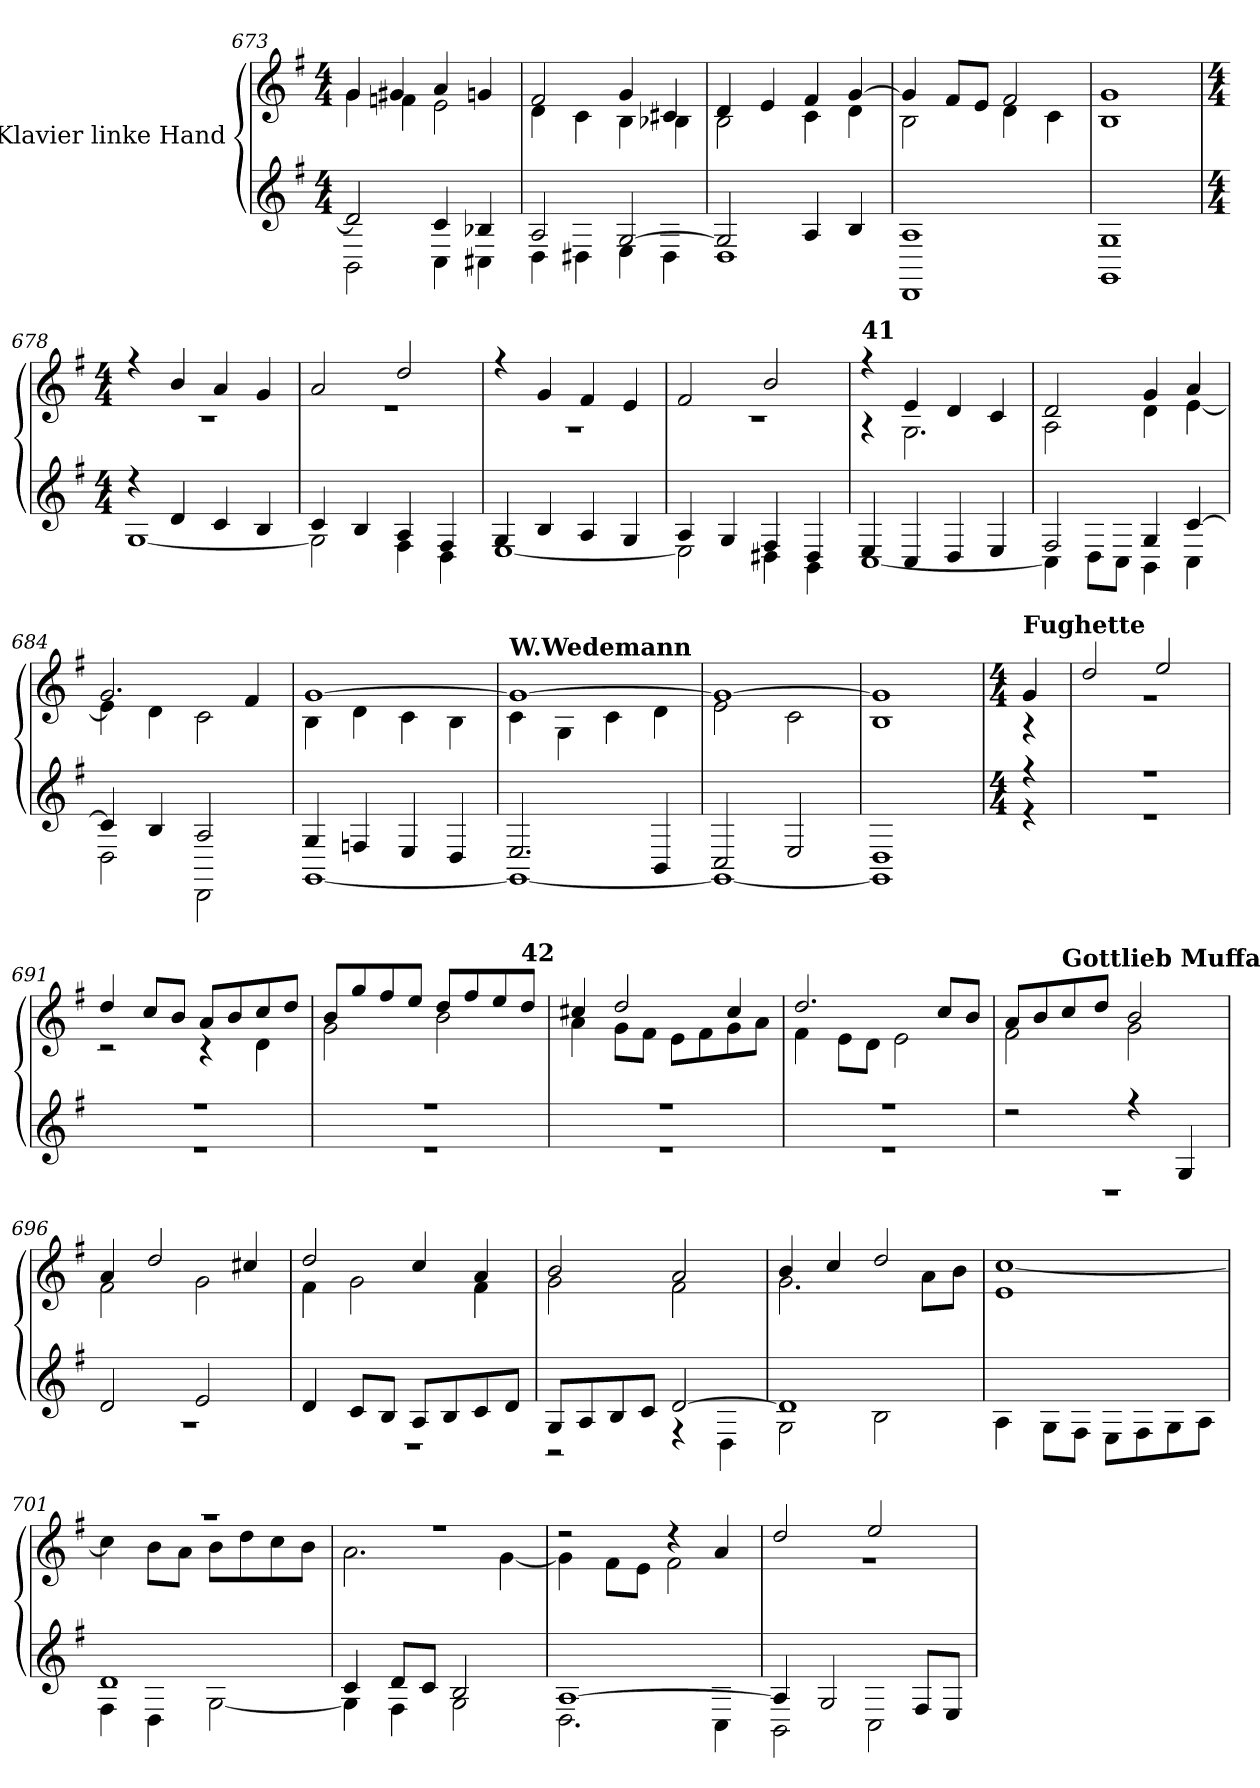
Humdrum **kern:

**kern	**kern
*part1	*part1
*staff2	*staff1
*I"Klavier linke Hand	*
!!LO:PB:g=z
*clefG2	*clefG2
*k[f#]	*k[f#]
*M4/4	*M4/4
=673	=673
*^	*^
2d/]	2BB\	4g/	4g\
.	.	4g#X/	4fn\
4c/	4C\	4a/	2e\
4B-X/	4C#X\	4gn/	.
=674	=674	=674	=674
2A/	4D\	2f#/	4d\
.	4D#X\	.	4c\
[2G/	4E\	4g/	4B\
.	4D#\	4c#X/	4B-X\
=675	=675	=675	=675
2G/]	1D	4d/	2B\
.	.	4e/	.
4A/	.	4f#/	4c\
4B/	.	[4g/	4d\
=676	=676	=676	=676
1A	1DD	4g/]	2B\
.	.	8f#/L	.
.	.	8e/J	.
.	.	2f#/	4d\
.	.	.	4c\
=677	=677	=677	=677
1G	1GG	1g	1B
!!LO:LB:g=z	!!
=678	=678	=678	=678
*M4/4	*	*M4/4	*
4r	[1G	4r	1r
4d/	.	4b/	.
4c/	.	4a/	.
4B/	.	4g/	.
=679	=679	=679	=679
4c/	2G\]	2a/	1r
4B/	.	.	.
4A/	4F#\	2dd/	.
4F#/	4D\	.	.
=680	=680	=680	=680
4G/	[1E	4r	1r
4B/	.	4g/	.
4A/	.	4f#/	.
4G/	.	4e/	.
=681	=681	=681	=681
4A/	2E\]	2f#/	1r
4G/	.	.	.
4F#/	4D#X\	2b/	.
4D#/	4BB\	.	.
=682	=682	=682	=682
!	!	!LO:TX:a:B:t=41	!
4E/	[1C	4r	4r
4C/	.	4e/	2.G\
4D/	.	4d/	.
4E/	.	4c/	.
!!LO:LB:g=z	!!
=683	=683	=683	=683
2F#/	4C\]	2d/	2A\
.	8D\L	.	.
.	8C\J	.	.
4G/	4BB\	4g/	4d\
[4c/	4C\	4a/	[4e\
=684	=684	=684	=684
4c/]	2D\	2.g/	4e\]
4B/	.	.	4d\
2A/	2DD\	.	2c\
.	.	4f#/	.
=685	=685	=685	=685
4G/	[1GG	[1g	4B\
4Fn/	.	.	4d\
4E/	.	.	4c\
4D/	.	.	4B\
=686	=686	=686	=686
!	!	!LO:TX:a:B:t=W.Wedemann	!
2.E/	1GG_	1g_	4c\
.	.	.	4G\
.	.	.	4c\
4BB/	.	.	4d\
=687	=687	=687	=687
2C/	1GG_	1g_	2e\
2E/	.	.	2c\
=688	=688	=688	=688
1D	1GG>]	1g>]	1B
!!LO:LB:g=z	!!
=689	=689	=689	=689
*M4/4	*	*M4/4	*
!	!	!LO:TX:a:B:t=Fughette	!
4r	4r	4g/	4r
=690	=690	=690	=690
1r	1r	2dd/	1r
.	.	2ee/	.
=691	=691	=691	=691
1r	1r	4dd/	2r
.	.	8cc/L	.
.	.	8b/J	.
.	.	8a/L	4r
.	.	8b/	.
.	.	8cc/	4d\
.	.	8dd/J	.
=692	=692	=692	=692
1r	1r	8b/L	2g\
.	.	8gg/	.
.	.	8ff#/	.
.	.	8ee/J	.
.	.	8dd/L	2b\
.	.	8ff#/	.
.	.	8ee/	.
!	!	!LO:TX:a:B:t=42	!
.	.	8dd/J	.
!!LO:LB:g=z	!!
=693	=693	=693	=693
1r	1r	4cc#X/	4a\
.	.	2dd/	8g\L
.	.	.	8f#\J
.	.	.	8e\L
.	.	.	8f#\
.	.	4cc#/	8g\
.	.	.	8a\J
=694	=694	=694	=694
1r	1r	2.dd/	4f#\
.	.	.	8e\L
.	.	.	8d\J
.	.	.	2e\
.	.	8cc/L	.
.	.	8b/J	.
=695	=695	=695	=695
2r	1r	8a/L	2f#\
.	.	8b/	.
!	!	!LO:TX:a:B:t=Gottlieb Muffat	!
.	.	8cc/	.
.	.	8dd/J	.
4r	.	2b/	2g\
4G/	.	.	.
=696	=696	=696	=696
2d/	1r	4a/	2f#\
.	.	2dd/	.
2e/	.	.	2g\
.	.	4cc#X/	.
!!LO:LB:g=z	!!
=697	=697	=697	=697
4d/	1r	2dd/	4f#\
8c/L	.	.	2g\
8B/J	.	.	.
8A/L	.	4cc/	.
8B/	.	.	.
8c/	.	4a/	4f#\
8d/J	.	.	.
=698	=698	=698	=698
8G/L	2r	2b/	2g\
8A/	.	.	.
8B/	.	.	.
8c/J	.	.	.
[2d/	4r	2a/	2f#\
.	4D\	.	.
=699	=699	=699	=699
1d]	2G\	4b/	2.g\
.	.	4cc/	.
.	2B\	2dd/	.
.	.	.	8a\L
.	.	.	8b\J
*v	*v	*	*
=700	=700	=700
4A\	1e	[1cc
8G\L	.	.
8F#\J	.	.
8E\L	.	.
8F#\	.	.
8G\	.	.
8A\J	.	.
!!LO:PB:g=z	!!
=701	=701	=701
*^	*	*
1d	4F#\	1r	4cc\]
.	4D\	.	8b\L
.	.	.	8a\J
.	[2G\	.	8b\L
.	.	.	8dd\
.	.	.	8cc\
.	.	.	8b\J
=702	=702	=702	=702
4c/	4G\]	1r	2.a\
8d/L	4F#\	.	.
8c/J	.	.	.
2B/	2G\	.	.
.	.	.	[4g\
!!LO:LB:g=z	!!
=703	=703	=703	=703
[1A	2.D\	2r	4g\]
.	.	.	8f#\L
.	.	.	8e\J
.	.	4r	2f#\
.	4C\	4a/	.
=704	=704	=704	=704
4A/]	2BB\	2dd/	1r
2G/	.	.	.
.	2C\	2ee/	.
8F#/L	.	.	.
8E/J	.	.	.
*v	*v	*	*
*	*v	*v
=	=
*-	*-
